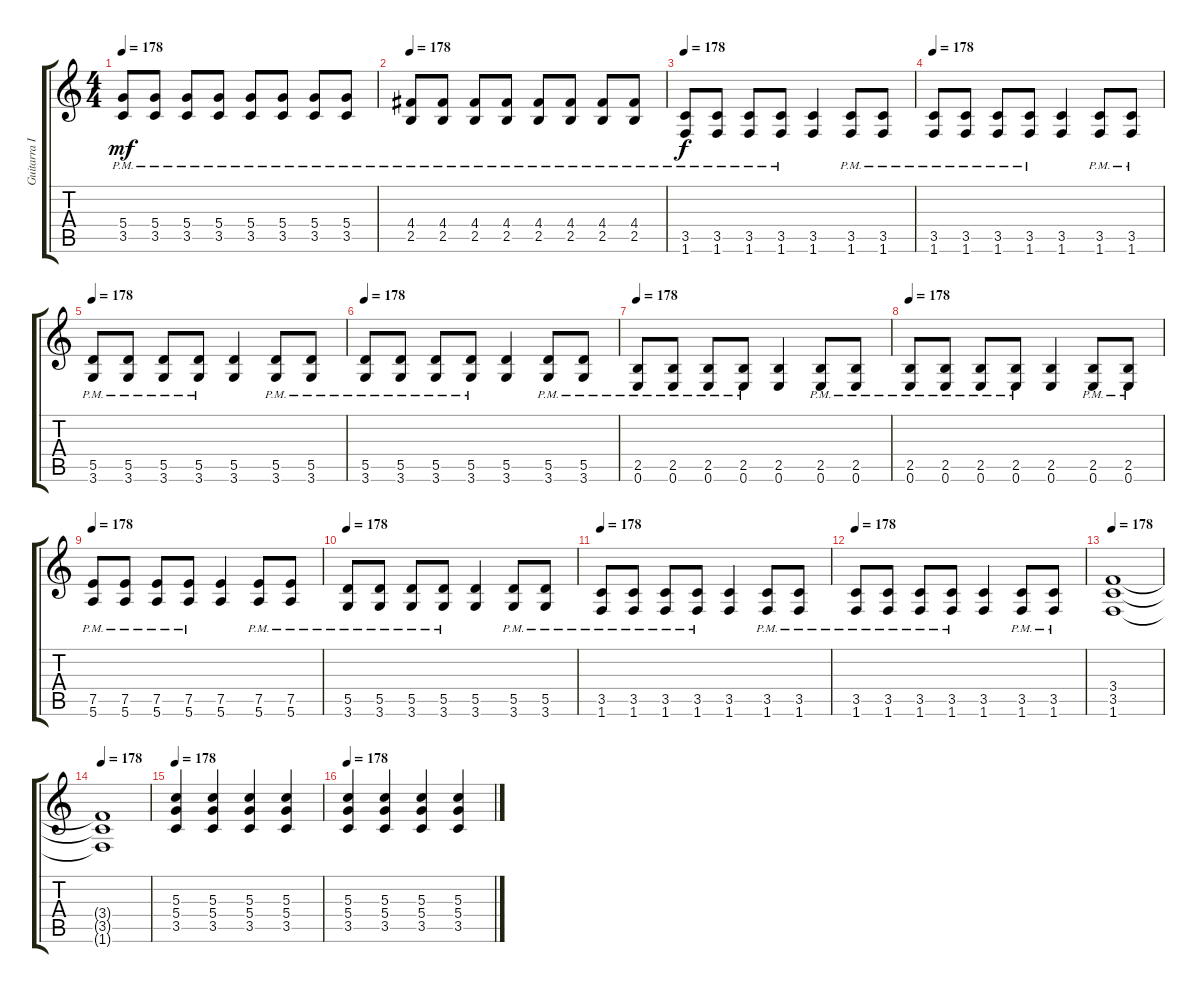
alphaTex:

\track ("Guitarra I" "Guitarra I") {instrument overdrivenguitar}
\staff {score tabs}
\tuning (E4 B3 G3 D3 A2 E2) {hide}
\ts (4 4)
\tempo 178
\clef g2
\ks c
(5.4{pm} 3.5{pm}).8{dy mf} (5.4{pm} 3.5{pm}).8 (5.4{pm} 3.5{pm}).8 (5.4{pm} 3.5{pm}).8 (5.4{pm} 3.5{pm}).8 (5.4{pm} 3.5{pm}).8 (5.4{pm} 3.5{pm}).8 (5.4{pm} 3.5{pm}).8 |
\tempo 178
(4.4{pm} 2.5{pm}).8 (4.4{pm} 2.5{pm}).8 (4.4{pm} 2.5{pm}).8 (4.4{pm} 2.5{pm}).8 (4.4{pm} 2.5{pm}).8 (4.4{pm} 2.5{pm}).8 (4.4{pm} 2.5{pm}).8 (4.4{pm} 2.5{pm}).8 |
\tempo 178
(3.5{pm} 1.6{pm}).8{dy f} (3.5{pm} 1.6{pm}).8 (3.5{pm} 1.6{pm}).8 (3.5{pm} 1.6{pm}).8 (3.5 1.6).4 (3.5{pm} 1.6{pm}).8 (3.5{pm} 1.6{pm}).8 |
\tempo 178
(3.5{pm} 1.6{pm}).8 (3.5{pm} 1.6{pm}).8 (3.5{pm} 1.6{pm}).8 (3.5{pm} 1.6{pm}).8 (3.5 1.6).4 (3.5{pm} 1.6{pm}).8 (3.5{pm} 1.6{pm}).8 |
\tempo 178
(5.5{pm} 3.6{pm}).8 (5.5{pm} 3.6{pm}).8 (5.5{pm} 3.6{pm}).8 (5.5{pm} 3.6{pm}).8 (5.5 3.6).4 (5.5{pm} 3.6{pm}).8 (5.5{pm} 3.6{pm}).8 |
\tempo 178
(5.5{pm} 3.6{pm}).8 (5.5{pm} 3.6{pm}).8 (5.5{pm} 3.6{pm}).8 (5.5{pm} 3.6{pm}).8 (5.5 3.6).4 (5.5{pm} 3.6{pm}).8 (5.5{pm} 3.6{pm}).8 |
\tempo 178
(2.5{pm} 0.6{pm}).8 (2.5{pm} 0.6{pm}).8 (2.5{pm} 0.6{pm}).8 (2.5{pm} 0.6{pm}).8 (2.5 0.6).4 (2.5{pm} 0.6{pm}).8 (2.5{pm} 0.6{pm}).8 |
\tempo 178
(2.5{pm} 0.6{pm}).8 (2.5{pm} 0.6{pm}).8 (2.5{pm} 0.6{pm}).8 (2.5{pm} 0.6{pm}).8 (2.5 0.6).4 (2.5{pm} 0.6{pm}).8 (2.5{pm} 0.6{pm}).8 |
\tempo 178
(7.5{pm} 5.6{pm}).8 (7.5{pm} 5.6{pm}).8 (7.5{pm} 5.6{pm}).8 (7.5{pm} 5.6{pm}).8 (7.5 5.6).4 (7.5{pm} 5.6{pm}).8 (7.5{pm} 5.6{pm}).8 |
\tempo 178
(5.5{pm} 3.6{pm}).8 (5.5{pm} 3.6{pm}).8 (5.5{pm} 3.6{pm}).8 (5.5{pm} 3.6{pm}).8 (5.5 3.6).4 (5.5{pm} 3.6{pm}).8 (5.5{pm} 3.6{pm}).8 |
\tempo 178
(3.5{pm} 1.6{pm}).8 (3.5{pm} 1.6{pm}).8 (3.5{pm} 1.6{pm}).8 (3.5{pm} 1.6{pm}).8 (3.5 1.6).4 (3.5{pm} 1.6{pm}).8 (3.5{pm} 1.6{pm}).8 |
\tempo 178
(3.5{pm} 1.6{pm}).8 (3.5{pm} 1.6{pm}).8 (3.5{pm} 1.6{pm}).8 (3.5{pm} 1.6{pm}).8 (3.5 1.6).4 (3.5{pm} 1.6{pm}).8 (3.5{pm} 1.6{pm}).8 |
\tempo 178
(3.4 3.5 1.6).1 |
\tempo 178
(3.4{t} 3.5{t} 1.6{t}).1 |
\tempo 178
(5.3 5.4 3.5).4 (5.3 5.4 3.5).4 (5.3 5.4 3.5).4 (5.3 5.4 3.5).4 |
\tempo 178
(5.3 5.4 3.5).4 (5.3 5.4 3.5).4 (5.3 5.4 3.5).4 (5.3 5.4 3.5).4
